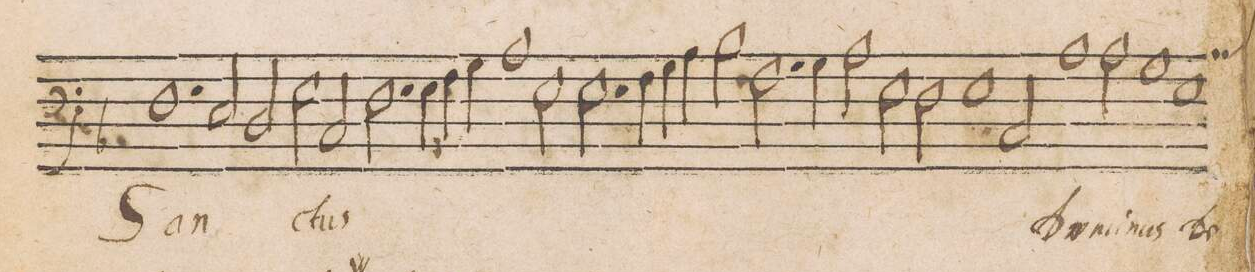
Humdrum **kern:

**kern	**text
*I"BASSVS	*
*clefF4	*
*k[b-]	*
*met(C|)	*
*M2/1	*
1.F	San-
2E/	.
=16-	=16-
2D/	.
2G\	.
2C/	-ctus
2.F\	.
=17-	=17-
4G\	.
4A\	.
4B-\	.
1c	.
=18-	=18-
2G\	.
2.G\	.
4A\	.
4B-\	.
4c\	.
=19-	=19-
2d\	.
2.A\	.
4B-\	.
2c\	.
=20-	=20-
2G\	.
2F\	.
1G	.
=21-	=21-
2C/	.
1c	Do-
2c\	-mi-
=22-	=22-
1B-	-nus
1G	De-
*custos:c	*
=23-	=23-
*-	*-
